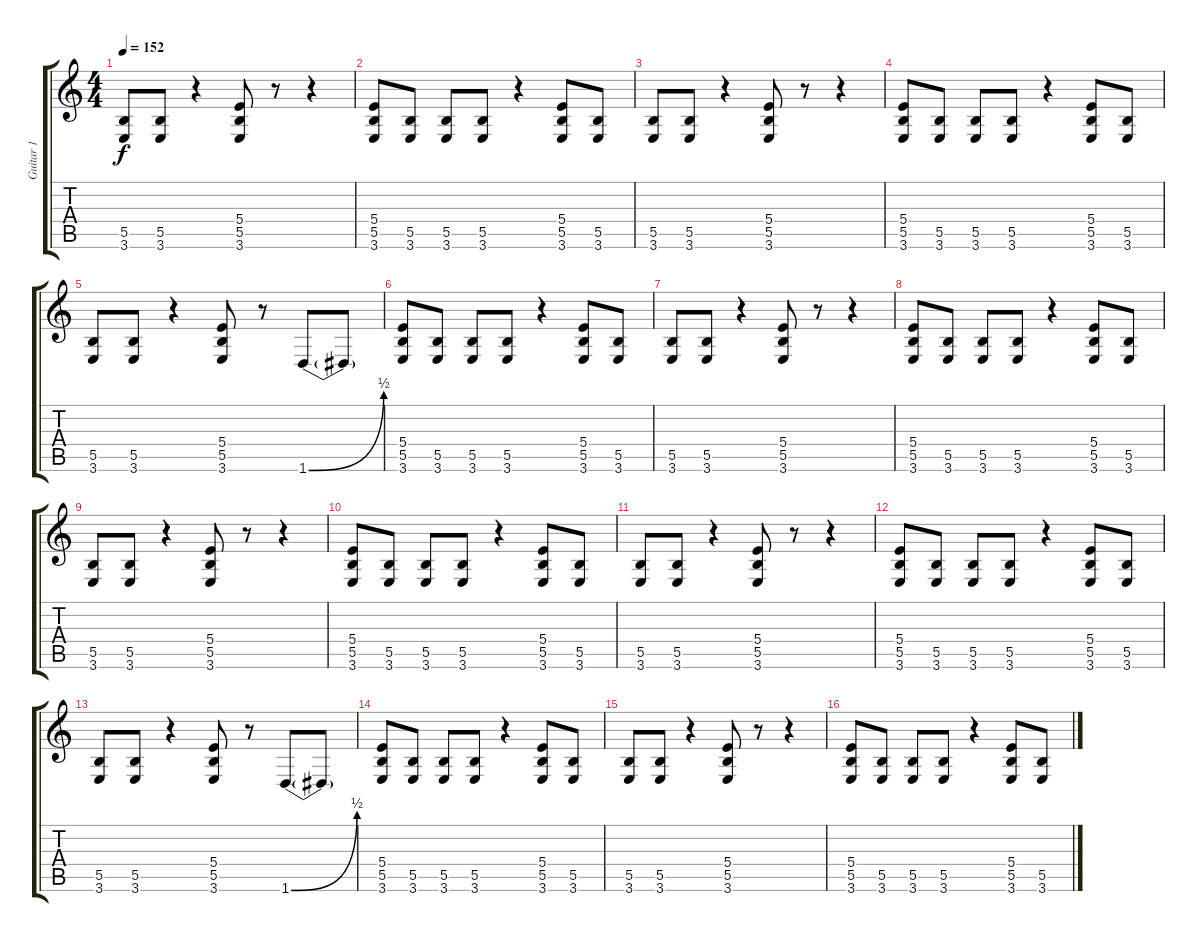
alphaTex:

\track ("Guitar 1" "Guitar 1") {instrument overdrivenguitar}
\staff {score tabs}
\tuning (Db4 Ab3 E3 B2 Gb2 Db2) {hide}
\ts (4 4)
\tempo 152
\clef g2
\ks c
(5.5 3.6).8{dy f} (5.5 3.6).8 r.4 (5.4 5.5 3.6).8 r.8 r.4 |
(5.4 5.5 3.6).8 (5.5 3.6).8 (5.5 3.6).8 (5.5 3.6).8 r.4 (5.4 5.5 3.6).8 (5.5 3.6).8 |
(5.5 3.6).8 (5.5 3.6).8 r.4 (5.4 5.5 3.6).8 r.8 r.4 |
(5.4 5.5 3.6).8 (5.5 3.6).8 (5.5 3.6).8 (5.5 3.6).8 r.4 (5.4 5.5 3.6).8 (5.5 3.6).8 |
(5.5 3.6).8 (5.5 3.6).8 r.4 (5.4 5.5 3.6).8 r.8 1.6{be (bend 0 0 60 2)}.8 1.6{t}.8 |
(5.4 5.5 3.6).8 (5.5 3.6).8 (5.5 3.6).8 (5.5 3.6).8 r.4 (5.4 5.5 3.6).8 (5.5 3.6).8 |
(5.5 3.6).8 (5.5 3.6).8 r.4 (5.4 5.5 3.6).8 r.8 r.4 |
(5.4 5.5 3.6).8 (5.5 3.6).8 (5.5 3.6).8 (5.5 3.6).8 r.4 (5.4 5.5 3.6).8 (5.5 3.6).8 |
(5.5 3.6).8 (5.5 3.6).8 r.4 (5.4 5.5 3.6).8 r.8 r.4 |
(5.4 5.5 3.6).8 (5.5 3.6).8 (5.5 3.6).8 (5.5 3.6).8 r.4 (5.4 5.5 3.6).8 (5.5 3.6).8 |
(5.5 3.6).8 (5.5 3.6).8 r.4 (5.4 5.5 3.6).8 r.8 r.4 |
(5.4 5.5 3.6).8 (5.5 3.6).8 (5.5 3.6).8 (5.5 3.6).8 r.4 (5.4 5.5 3.6).8 (5.5 3.6).8 |
(5.5 3.6).8 (5.5 3.6).8 r.4 (5.4 5.5 3.6).8 r.8 1.6{be (bend 0 0 60 2)}.8 1.6{t}.8 |
(5.4 5.5 3.6).8 (5.5 3.6).8 (5.5 3.6).8 (5.5 3.6).8 r.4 (5.4 5.5 3.6).8 (5.5 3.6).8 |
(5.5 3.6).8 (5.5 3.6).8 r.4 (5.4 5.5 3.6).8 r.8 r.4 |
(5.4 5.5 3.6).8 (5.5 3.6).8 (5.5 3.6).8 (5.5 3.6).8 r.4 (5.4 5.5 3.6).8 (5.5 3.6).8
